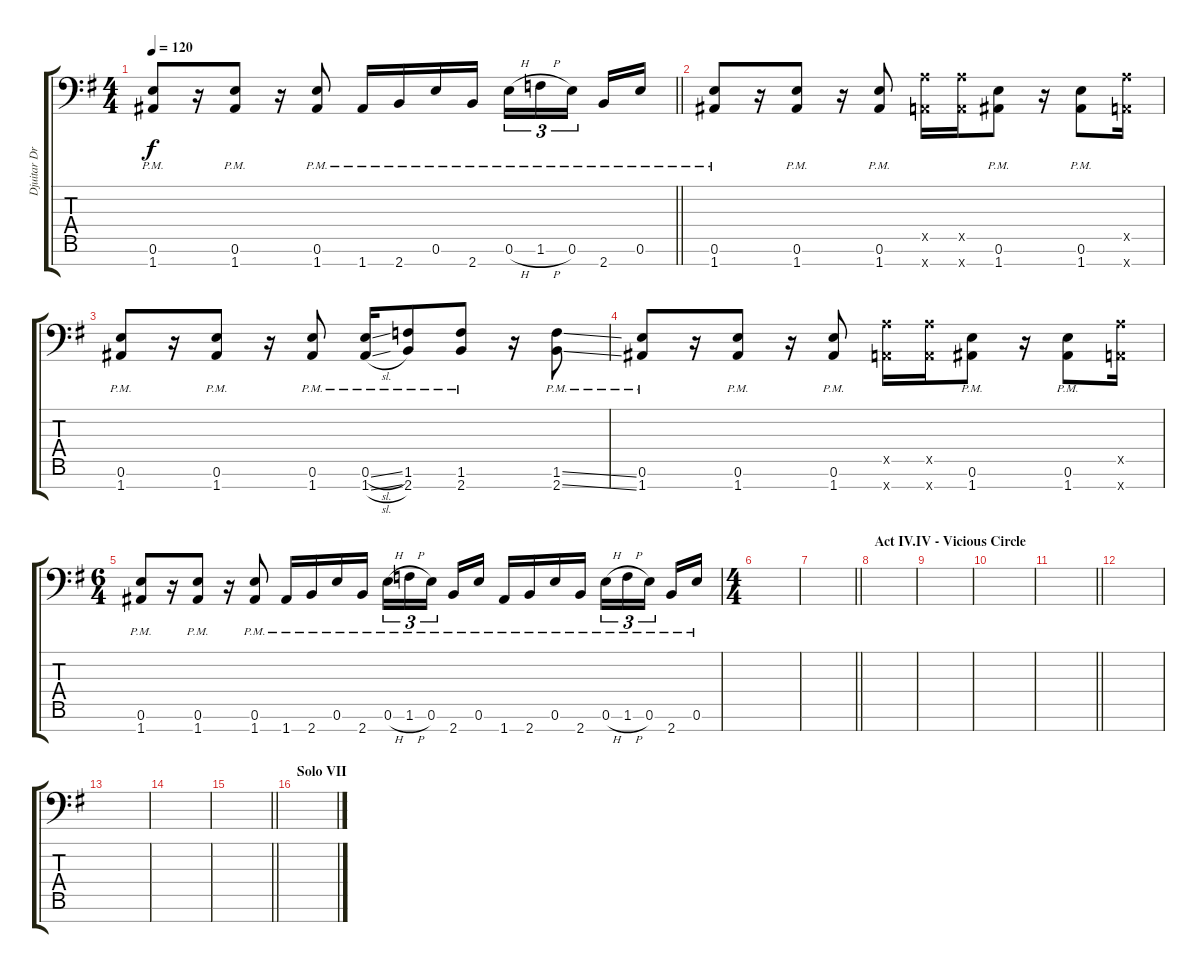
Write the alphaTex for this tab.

\track ("Djuitar Dropped A" "Djuitar Dr") {instrument distortionguitar}
\staff {score tabs}
\tuning (E4 B3 G3 D3 A2 E2 A1) {hide}
\ts (4 4)
\tempo 120
\clef f4
\barLineRight lightlight
\ks eminor
(0.6{pm} 1.7{pm}).8{dy f} r.16 (0.6{pm} 1.7{pm}).8 r.16 (0.6{pm} 1.7{pm}).8 1.7{pm}.16 2.7{pm}.16 0.6{pm}.16 2.7{pm}.16 0.6{h pm}.16{tu (3 2)} 1.6{h pm}.16{tu (3 2)} 0.6{pm}.16{tu (3 2) beam splitsecondary} 2.7{pm}.16 0.6{pm}.16 |
(0.6{pm} 1.7{pm}).8 r.16 (0.6{pm} 1.7{pm}).8 r.16 (0.6{pm} 1.7{pm}).8 (0.5{x} 0.7{x}).16 (0.5{x} 0.7{x}).16 (0.6{pm} 1.7{pm}).8 r.16 (0.6{pm} 1.7{pm}).8 (0.5{x} 0.7{x}).16 |
(0.6{pm} 1.7{pm}).8 r.16 (0.6{pm} 1.7{pm}).8 r.16 (0.6{pm} 1.7{pm}).8 (0.6{sl pm} 1.7{sl pm}).16 (1.6{pm} 2.7{pm}).8 (1.6{pm} 2.7{pm}).8 r.16 (1.6{ss pm} 2.7{ss pm}).8 |
(0.6{pm} 1.7{pm}).8 r.16 (0.6{pm} 1.7{pm}).8 r.16 (0.6{pm} 1.7{pm}).8 (0.5{x} 0.7{x}).16 (0.5{x} 0.7{x}).16 (0.6{pm} 1.7{pm}).8 r.16 (0.6{pm} 1.7{pm}).8 (0.5{x} 0.7{x}).16 |
\ts (6 4)
(0.6{pm} 1.7{pm}).8 r.16 (0.6{pm} 1.7{pm}).8 r.16 (0.6{pm} 1.7{pm}).8 1.7{pm}.16 2.7{pm}.16 0.6{pm}.16 2.7{pm}.16 0.6{h pm}.16{tu (3 2)} 1.6{h pm}.16{tu (3 2)} 0.6{pm}.16{tu (3 2) beam splitsecondary} 2.7{pm}.16 0.6{pm}.16 1.7{pm}.16 2.7{pm}.16 0.6{pm}.16 2.7{pm}.16{beam splitsecondary} 0.6{h pm}.16{tu (3 2)} 1.6{h pm}.16{tu (3 2)} 0.6{pm}.16{tu (3 2) beam splitsecondary} 2.7{pm}.16 0.6{pm}.16 |
\ts (4 4)
|
\barLineRight lightlight
|
\section ("" "Act IV.IV - Vicious Circle")
|
|
|
\barLineRight lightlight
|
|
|
|
\barLineRight lightlight
|
\section ("" "Solo VII")
